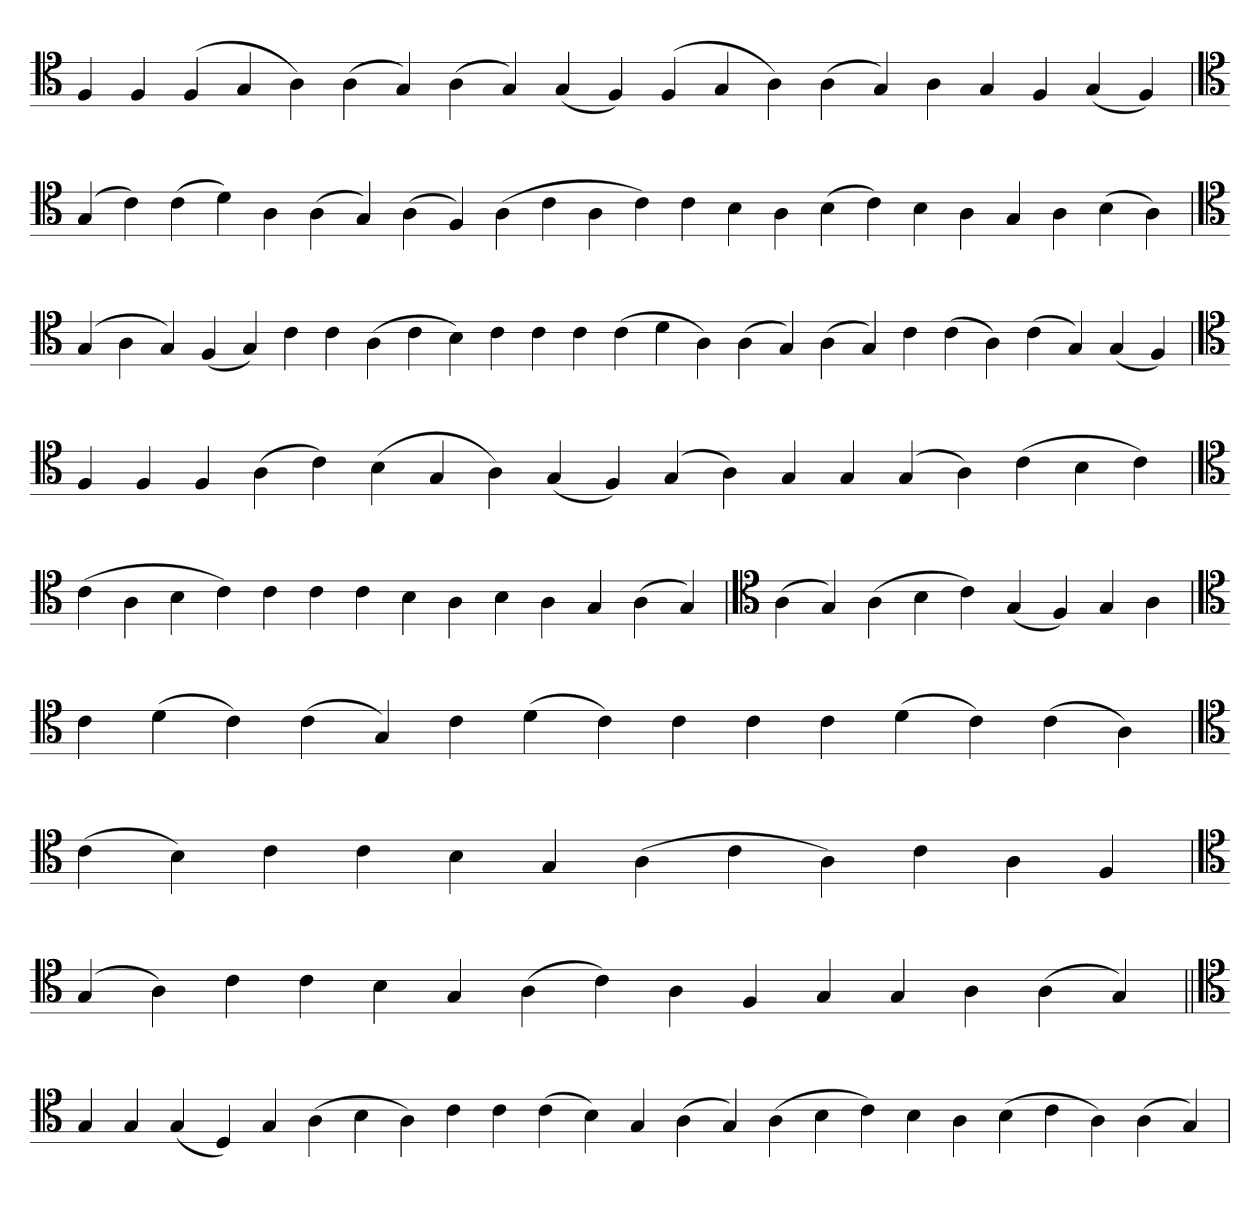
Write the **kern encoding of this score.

**kern
*part1
*staff1
*clefC4
=
4F
4F
(4F
4G
4A)
(4A
4G)
(4A
4G)
(4G
4F)
(4F
4G
4A)
(4A
4G)
4A
4G
4F
(4G
4F)
='
*clefC4
(4G
4c)
(4c
4d)
4A
(4A
4G)
(4A
4F)
(4A
4c
4A
4c)
4c
4B
4A
(4B
4c)
4B
4A
4G
4A
(4B
4A)
='
*clefC4
(4G
4A
4G)
(4F
4G)
4c
4c
(4A
4c
4B)
4c
4c
4c
(4c
4d
4A)
(4A
4G)
(4A
4G)
4c
(4c
4A)
(4c
4G)
(4G
4F)
=
*clefC4
4F
4F
4F
(4A
4c)
(4B
4G
4A)
(4G
4F)
(4G
4A)
4G
4G
(4G
4A)
(4c
4B
4c)
=
*clefC4
(4c
4A
4B
4c)
4c
4c
4c
4B
4A
4B
4A
4G
(4A
4G)
='
*clefC4
(4A
4G)
(4A
4B
4c)
(4G
4F)
4G
4A
=
*clefC4
4c
(4d
4c)
(4c
4G)
4c
(4d
4c)
4c
4c
4c
(4d
4c)
(4c
4A)
=`
*clefC4
(4c
4B)
4c
4c
4B
4G
(4A
4c
4A)
4c
4A
4F
=`
*clefC4
(4G
4A)
4c
4c
4B
4G
(4A
4c)
4A
4F
4G
4G
4A
(4A
4G)
=||
*clefC4
4G
4G
(4G
4D)
4G
(4A
4B
4A)
4c
4c
(4c
4B)
4G
(4A
4G)
(4A
4B
4c)
4B
4A
(4B
4c
4A)
(4A
4G)
=
*-
